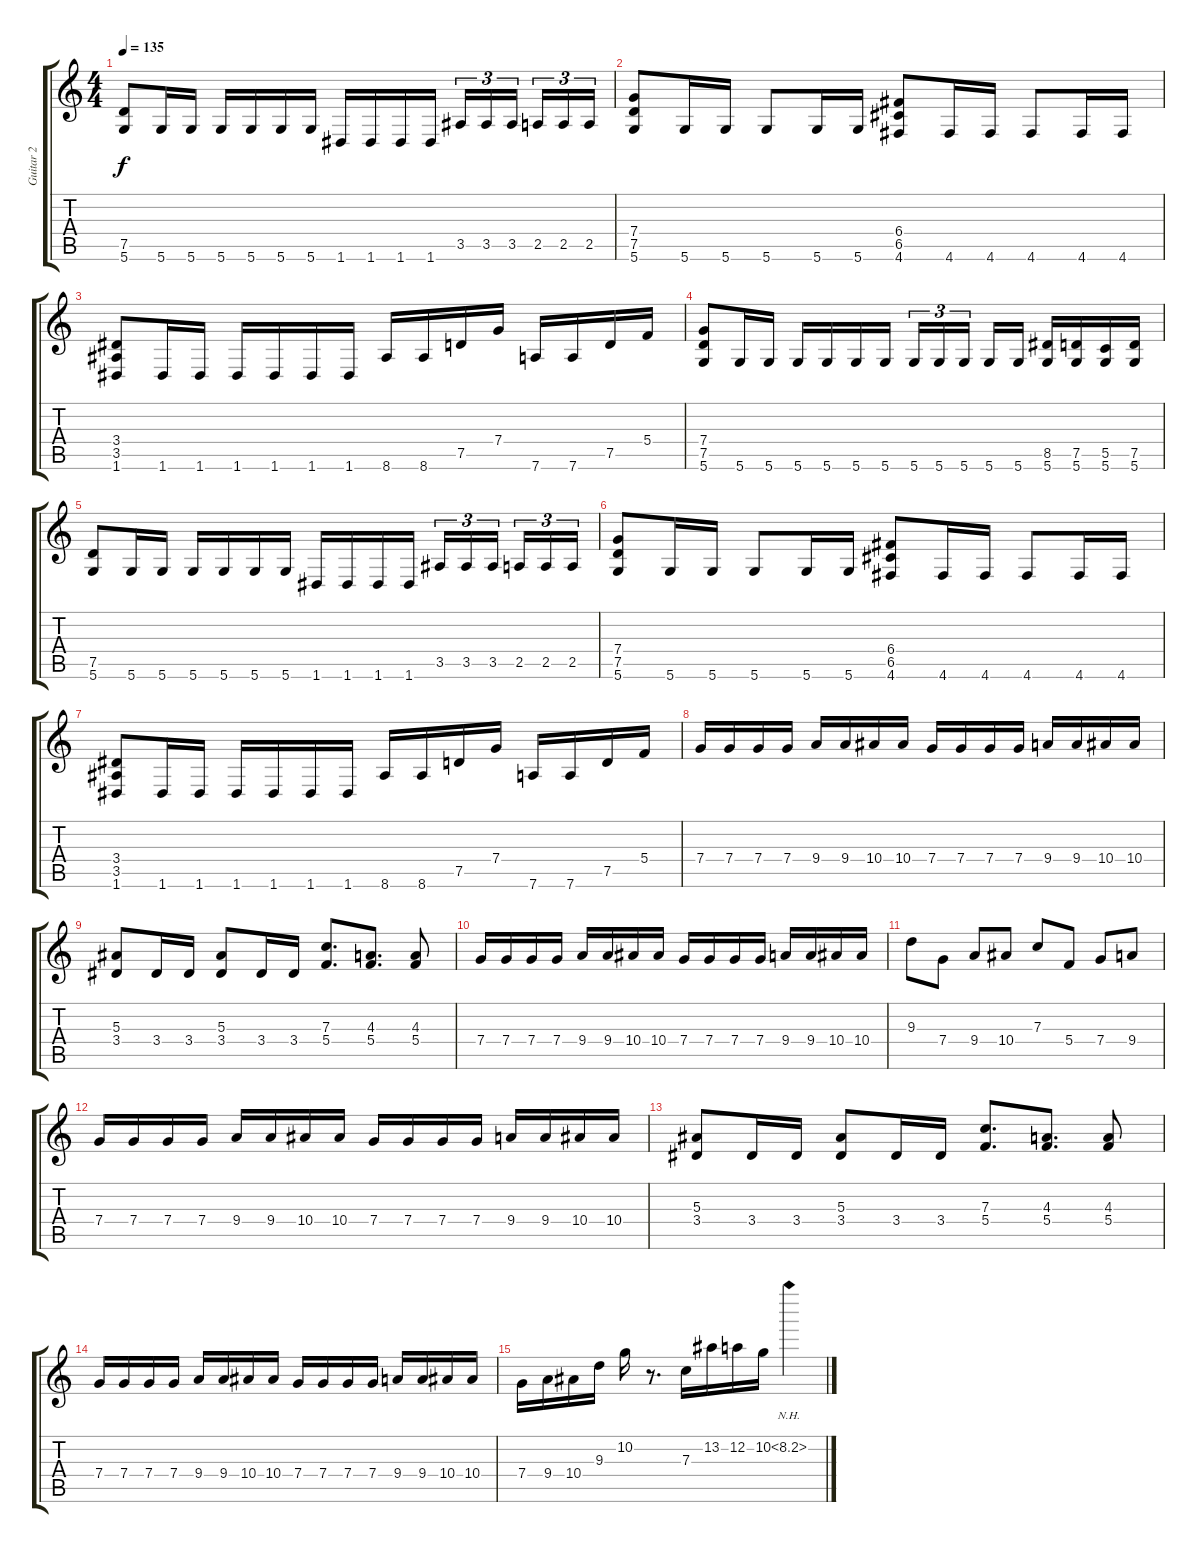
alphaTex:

\track ("Guitar 2" "Guitar 2") {instrument distortionguitar}
\staff {score tabs}
\tuning (D4 A3 F3 C3 G2 D2) {hide}
\ts (4 4)
\tempo 135
\clef g2
\ks c
(7.5 5.6).8{dy f} 5.6.16 5.6.16 5.6.16 5.6.16 5.6.16 5.6.16 1.6.16 1.6.16 1.6.16 1.6.16 3.5.16{tu (3 2)} 3.5.16{tu (3 2)} 3.5.16{tu (3 2) beam splitsecondary} 2.5.16{tu (3 2)} 2.5.16{tu (3 2)} 2.5.16{tu (3 2)} |
(7.4 7.5 5.6).8 5.6.16 5.6.16 5.6.8 5.6.16 5.6.16 (6.4 6.5 4.6).8 4.6.16 4.6.16 4.6.8 4.6.16 4.6.16 |
(3.4 3.5 1.6).8 1.6.16 1.6.16 1.6.16 1.6.16 1.6.16 1.6.16 8.6.16 8.6.16 7.5.16 7.4.16 7.6.16 7.6.16 7.5.16 5.4.16 |
(7.4 7.5 5.6).8 5.6.16 5.6.16 5.6.16 5.6.16 5.6.16 5.6.16 5.6.16{tu (3 2)} 5.6.16{tu (3 2)} 5.6.16{tu (3 2) beam splitsecondary} 5.6.16 5.6.16 (8.5 5.6).16 (7.5 5.6).16 (5.5 5.6).16 (7.5 5.6).16 |
(7.5 5.6).8 5.6.16 5.6.16 5.6.16 5.6.16 5.6.16 5.6.16 1.6.16 1.6.16 1.6.16 1.6.16 3.5.16{tu (3 2)} 3.5.16{tu (3 2)} 3.5.16{tu (3 2) beam splitsecondary} 2.5.16{tu (3 2)} 2.5.16{tu (3 2)} 2.5.16{tu (3 2)} |
(7.4 7.5 5.6).8 5.6.16 5.6.16 5.6.8 5.6.16 5.6.16 (6.4 6.5 4.6).8 4.6.16 4.6.16 4.6.8 4.6.16 4.6.16 |
(3.4 3.5 1.6).8 1.6.16 1.6.16 1.6.16 1.6.16 1.6.16 1.6.16 8.6.16 8.6.16 7.5.16 7.4.16 7.6.16 7.6.16 7.5.16 5.4.16 |
7.4.16 7.4.16 7.4.16 7.4.16 9.4.16 9.4.16 10.4.16 10.4.16 7.4.16 7.4.16 7.4.16 7.4.16 9.4.16 9.4.16 10.4.16 10.4.16 |
(5.3 3.4).8 3.4.16 3.4.16 (5.3 3.4).8 3.4.16 3.4.16 (7.3 5.4).8{d} (4.3 5.4).8{d} (4.3 5.4).8 |
7.4.16 7.4.16 7.4.16 7.4.16 9.4.16 9.4.16 10.4.16 10.4.16 7.4.16 7.4.16 7.4.16 7.4.16 9.4.16 9.4.16 10.4.16 10.4.16 |
9.3.8 7.4.8 9.4.8 10.4.8 7.3.8 5.4.8 7.4.8 9.4.8 |
7.4.16 7.4.16 7.4.16 7.4.16 9.4.16 9.4.16 10.4.16 10.4.16 7.4.16 7.4.16 7.4.16 7.4.16 9.4.16 9.4.16 10.4.16 10.4.16 |
(5.3 3.4).8 3.4.16 3.4.16 (5.3 3.4).8 3.4.16 3.4.16 (7.3 5.4).8{d} (4.3 5.4).8{d} (4.3 5.4).8 |
7.4.16 7.4.16 7.4.16 7.4.16 9.4.16 9.4.16 10.4.16 10.4.16 7.4.16 7.4.16 7.4.16 7.4.16 9.4.16 9.4.16 10.4.16 10.4.16 |
7.4.16 9.4.16 10.4.16 9.3.16 10.2.16 r.8{d} 7.3.16 13.2.16 12.2.16 10.2.16 8.2{nh}.4
